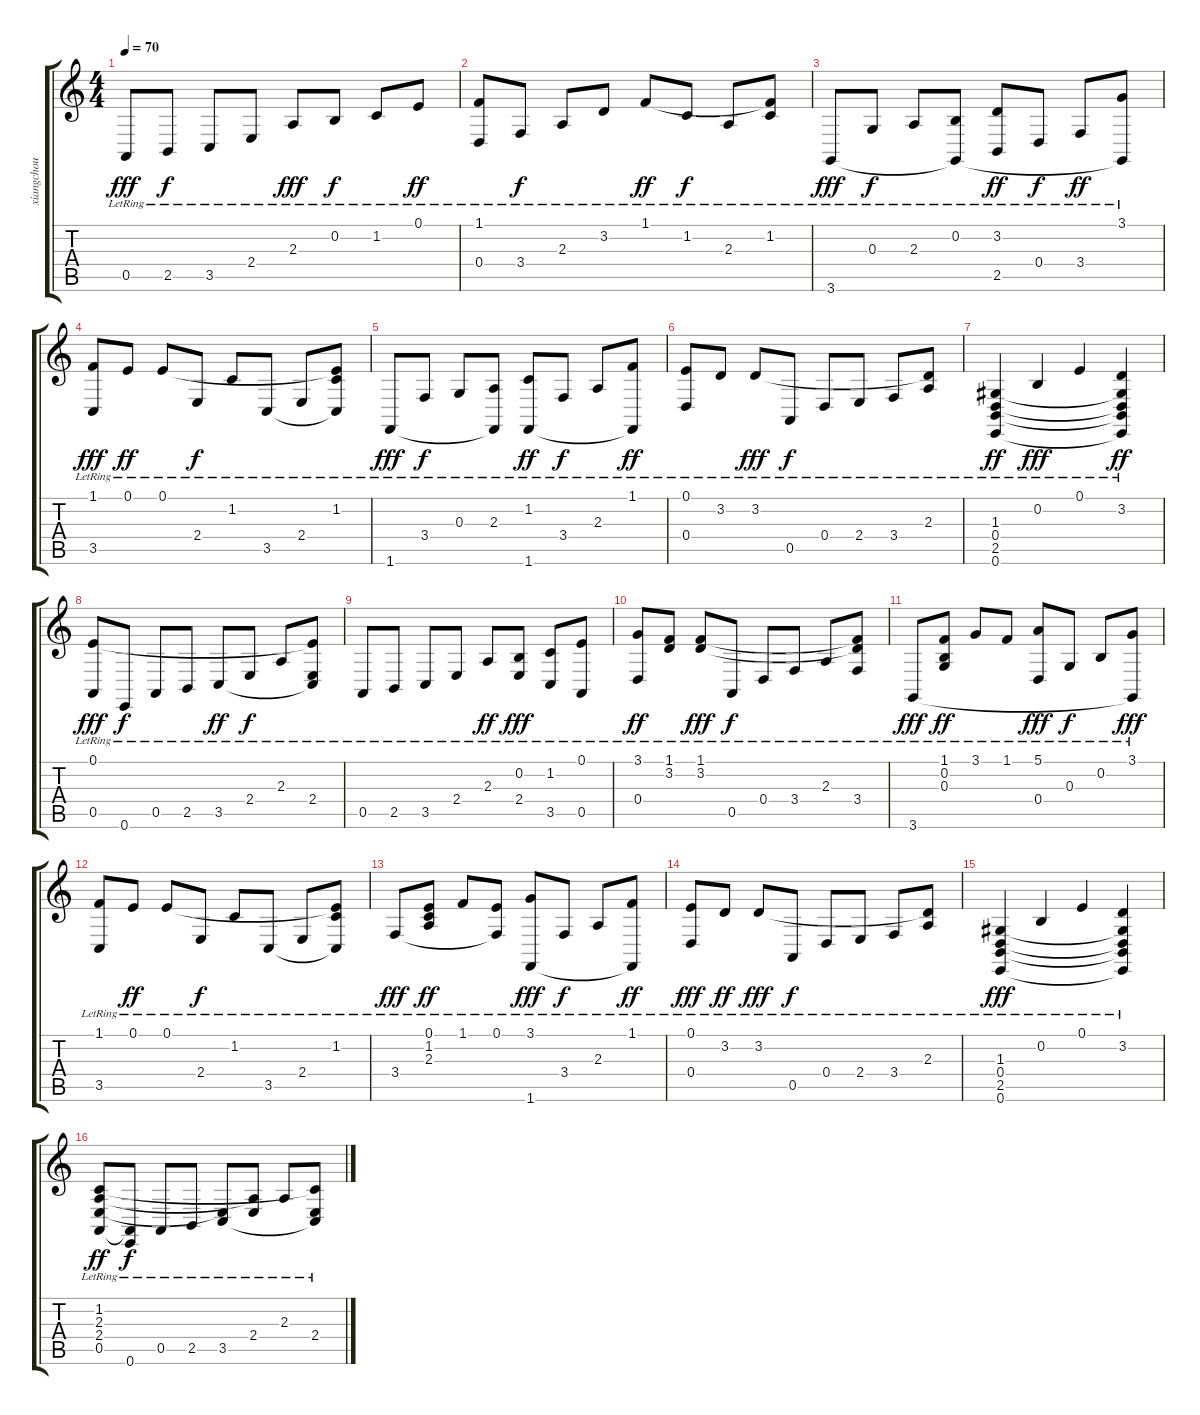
\track ("xiangchou" "xiangchou") {instrument acousticgrandpiano}
\staff {score tabs}
\tuning (E4 B3 G3 D3 A2 E2) {hide}
\ts (4 4)
\tempo 70
\clef g2
\ks c
0.5{lr}.8{dy fff} 2.5{lr}.8{dy f} 3.5{lr}.8 2.4{lr}.8 2.3{lr}.8{dy fff} 0.2{lr}.8{dy f} 1.2{lr}.8 0.1{lr}.8{dy ff} |
(1.1{lr} 0.4{lr}).8 3.4{lr}.8{dy f} 2.3{lr}.8 3.2{lr}.8 1.1{lr}.8{dy ff} 1.2{lr}.8{dy f} 2.3{lr}.8 (1.1{t} 1.2{lr}).8 |
3.6{lr}.8{dy fff} 0.3{lr}.8{dy f} 2.3{lr}.8 (0.2{lr} 3.6{t}).8 (3.2{lr} 2.5{lr}).8{dy ff} 0.4{lr}.8{dy f} 3.4{lr}.8{dy ff} (3.1{lr} 3.6{t}).8 |
(1.1{lr} 3.5{lr}).8{dy fff} 0.1{lr}.8{dy ff} 0.1{lr}.8 2.4{lr}.8{dy f} 1.2{lr}.8 3.5{lr}.8 2.4{lr}.8 (0.1{t} 1.2{lr} 3.5{t}).8 |
1.6{lr}.8{dy fff} 3.4{lr}.8{dy f} 0.3{lr}.8 (2.3{lr} 1.6{t}).8 (1.2{lr} 1.6{lr}).8{dy ff} 3.4{lr}.8{dy f} 2.3{lr}.8 (1.1{lr} 1.6{t}).8{dy ff} |
(0.1{lr} 0.4{lr}).8 3.2{lr}.8 3.2{lr}.8{dy fff} 0.5{lr}.8{dy f} 0.4{lr}.8 2.4{lr}.8 3.4{lr}.8 (3.2{t} 2.3{lr}).8 |
(1.3{lr} 0.4{lr} 2.5{lr} 0.6{lr}).4{dy ff} 0.2{lr}.4{dy fff} 0.1{lr}.4 (3.2{lr} 1.3{t} 0.4{t} 2.5{t} 0.6{t}).4{dy ff} |
(0.1{lr} 0.5{lr}).8{dy fff} 0.6{lr}.8{dy f} 0.5{lr}.8 2.5{lr}.8 3.5{lr}.8{dy ff} 2.4{lr}.8{dy f} 2.3{lr}.8 (0.1{t} 2.4{lr} 3.5{t}).8 |
0.5{lr}.8 2.5{lr}.8 3.5{lr}.8 2.4{lr}.8 2.3{lr}.8{dy ff} (0.2{lr} 2.4{lr}).8{dy fff} (1.2{lr} 3.5{lr}).8 (0.1{lr} 0.5{lr}).8 |
(3.1{lr} 0.4{lr}).8{dy ff} (1.1{lr} 3.2{lr}).8 (1.1{lr} 3.2{lr}).8{dy fff} 0.5{lr}.8{dy f} 0.4{lr}.8 3.4{lr}.8 2.3{lr}.8 (1.1{t} 3.2{t} 3.4{lr}).8 |
3.6{lr}.8{dy fff} (1.1{lr} 0.2{lr} 0.3{lr}).8{dy ff} 3.1{lr}.8 1.1{lr}.8 (5.1{lr} 0.4{lr}).8{dy fff} 0.3{lr}.8{dy f} 0.2{lr}.8 (3.1{lr} 3.6{t}).8{dy fff} |
(1.1{lr} 3.5{lr}).8 0.1{lr}.8{dy ff} 0.1{lr}.8 2.4{lr}.8{dy f} 1.2{lr}.8 3.5{lr}.8 2.4{lr}.8 (0.1{t} 1.2{lr} 3.5{t}).8 |
3.4{lr}.8{dy fff} (0.1{lr} 1.2{lr} 2.3{lr}).8{dy ff} 1.1{lr}.8 (0.1{lr} 3.4{t}).8 (3.1{lr} 1.6{lr}).8{dy fff} 3.4{lr}.8{dy f} 2.3{lr}.8 (1.1{lr} 1.6{t}).8{dy ff} |
(0.1{lr} 0.4{lr}).8{dy fff} 3.2{lr}.8{dy ff} 3.2{lr}.8{dy fff} 0.5{lr}.8{dy f} 0.4{lr}.8 2.4{lr}.8 3.4{lr}.8 (3.2{t} 2.3{lr}).8 |
(1.3{lr} 0.4{lr} 2.5{lr} 0.6{lr}).4{dy fff} 0.2{lr}.4 0.1{lr}.4 (3.2{lr} 1.3{t} 0.4{t} 2.5{t} 0.6{t}).4 |
(1.2{lr} 2.3{lr} 2.4{lr} 0.5{lr}).8{dy ff} (0.5{t} 0.6{lr}).8{dy f} 0.5{lr}.8 2.5{lr}.8 (2.4{t} 3.5{lr}).8 (2.3{t} 2.4{lr}).8 2.3{lr}.8 (1.2{t} 2.4{lr} 3.5{t}).8
